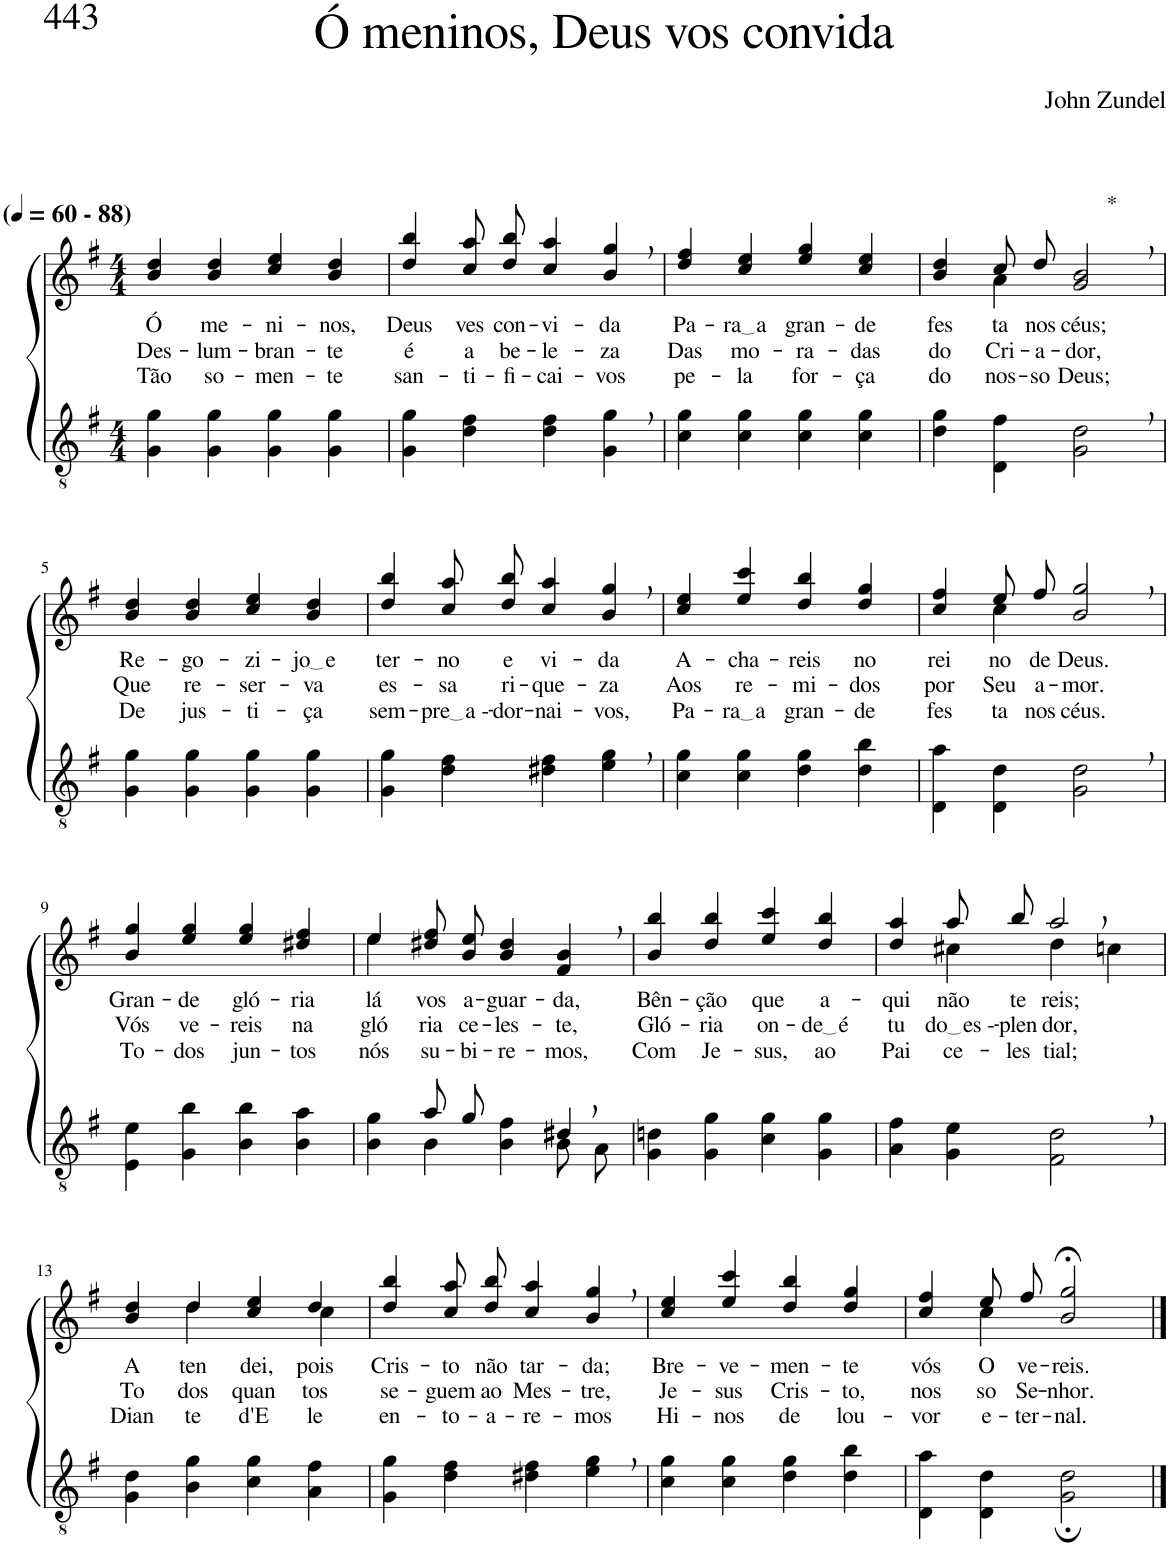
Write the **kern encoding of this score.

**kern	**kern	**text	**text	**text
*part2	*part1	*part1	*part1	*part1
*staff2	*staff1	*staff1	*staff1	*staff1
*I"Parte III e IV	*I"Parte I e II	*	*	*
*clefGv2	*clefG2	*	*	*
*Trd5c9	*Trd5c9	*	*	*
*k[f#]	*k[f#]	*	*	*
*M4/4	*M4/4	*	*	*
*MM60	*MM60	*	*	*
=1	=1	=1	=1	=1
!	!LO:TX:a:B:t=(	!	!	!
!	!LO:TX:a:B:t=- 88)	!	!	!
!	!	!LO:LY:b	!LO:LY:b	!LO:LY:b
4G\ 4g\	4b/ 4dd/	Ó	Des-	Tão
!	!	!LO:LY:b	!LO:LY:b	!LO:LY:b
4G\ 4g\	4b/ 4dd/	me-	-lum-	so-
!	!	!LO:LY:b	!LO:LY:b	!LO:LY:b
4G\ 4g\	4cc/ 4ee/	-ni-	-bran-	-men-
!	!	!LO:LY:b	!LO:LY:b	!LO:LY:b
4G\ 4g\	4b/ 4dd/	-nos,	-te	-te
=2	=2	=2	=2	=2
!	!	!LO:LY:b	!LO:LY:b	!LO:LY:b
4G\ 4g\	4dd/ 4bb/	Deus	é	san-
!	!	!LO:LY:b	!LO:LY:b	!LO:LY:b
4d\ 4f#\	8cc\ 8aa\L	ves	a	-ti-
!	!	!LO:LY:b	!LO:LY:b	!LO:LY:b
.	8dd\ 8bb\J	con-	be-	-fi-
!	!	!LO:LY:b	!LO:LY:b	!LO:LY:b
4d\ 4f#\	4cc/ 4aa/	-vi-	-le-	-cai-
!	!	!LO:LY:b	!LO:LY:b	!LO:LY:b
4G\, 4g\,	4b/, 4gg/,	-da	-za	-vos
=3	=3	=3	=3	=3
!	!	!LO:LY:b	!LO:LY:b	!LO:LY:b
4c\ 4g\	4dd/ 4ff#/	Pa-	Das	pe-
!	!	!LO:LY:b	!LO:LY:b	!LO:LY:b
4c\ 4g\	4cc/ 4ee/	ra a	mo-	-la
!	!	!LO:LY:b	!LO:LY:b	!LO:LY:b
4c\ 4g\	4ee/ 4gg/	gran-	-ra-	for-
!	!	!LO:LY:b	!LO:LY:b	!LO:LY:b
4c\ 4g\	4cc/ 4ee/	-de	-das	-ça
=4	=4	=4	=4	=4
!	!	!LO:LY:b	!LO:LY:b	!LO:LY:b
*	*^	*	*	*
4d\ 4g\	4b/ 4dd/	4ryy	fes-	do	do
!	!	!	!LO:LY:b	!LO:LY:b	!LO:LY:b
4D\ 4f#\	8cc/L	4a\	-ta	Cri-	nos-
!	!	!	!LO:LY:b	!LO:LY:b	!LO:LY:b
.	8dd/J	.	nos	-a-	-so
!	!LO:TX:a:t=*	!	!	!	!
!	!	!	!LO:LY:b	!LO:LY:b	!LO:LY:b
2G\, 2d\,	2g/, 2b/,	2ryy	céus;	-dor,	Deus;
!!LO:LB:g=z
=5	=5	=5	=5	=5	=5
!	!	!	!LO:LY:b	!LO:LY:b	!LO:LY:b
*	*v	*v	*	*	*
4G\ 4g\	4b/ 4dd/	Re-	Que	De
!	!	!LO:LY:b	!LO:LY:b	!LO:LY:b
4G\ 4g\	4b/ 4dd/	-go-	re-	jus-
!	!	!LO:LY:b	!LO:LY:b	!LO:LY:b
4G\ 4g\	4cc/ 4ee/	-zi-	-ser-	-ti-
!	!	!LO:LY:b	!LO:LY:b	!LO:LY:b
4G\ 4g\	4b/ 4dd/	jo e	-va	-ça
=6	=6	=6	=6	=6
!	!	!LO:LY:b	!LO:LY:b	!LO:LY:b
4G\ 4g\	4dd/ 4bb/	ter-	es-	sem-
!	!	!LO:LY:b	!LO:LY:b	!LO:LY:b
4d\ 4f#\	8cc\ 8aa\L	-no	-sa	pre a -
!	!	!LO:LY:b	!LO:LY:b	!LO:LY:b
.	8dd\ 8bb\J	e	ri-	-dor-
!	!	!LO:LY:b	!LO:LY:b	!LO:LY:b
4d#X\ 4f#\	4cc/ 4aa/	vi-	-que-	-nai-
!	!	!LO:LY:b	!LO:LY:b	!LO:LY:b
4e\, 4g\,	4b/, 4gg/,	-da	-za	-vos,
=7	=7	=7	=7	=7
!	!	!LO:LY:b	!LO:LY:b	!LO:LY:b
4c\ 4g\	4cc/ 4ee/	A-	Aos	Pa-
!	!	!LO:LY:b	!LO:LY:b	!LO:LY:b
4c\ 4g\	4ee/ 4ccc/	-cha-	re-	ra a
!	!	!LO:LY:b	!LO:LY:b	!LO:LY:b
4d\ 4g\	4dd/ 4bb/	-reis	-mi-	gran-
!	!	!LO:LY:b	!LO:LY:b	!LO:LY:b
4d\ 4b\	4dd/ 4gg/	no	-dos	-de
=8	=8	=8	=8	=8
!	!	!LO:LY:b	!LO:LY:b	!LO:LY:b
*	*^	*	*	*
4D\ 4a\	4cc/ 4ff#/	4ryy	rei-	por	fes-
!	!	!	!LO:LY:b	!LO:LY:b	!LO:LY:b
4D\ 4d\	8ee/L	4cc\	-no	Seu	-ta
!	!	!	!LO:LY:b	!LO:LY:b	!LO:LY:b
.	8ff#/J	.	de	a-	nos
!	!	!	!LO:LY:b	!LO:LY:b	!LO:LY:b
2G\, 2d\,	2b/, 2gg/,	2ryy	Deus.	-mor.	céus.
!!LO:LB:g=z
=9	=9	=9	=9	=9	=9
!	!	!	!LO:LY:b	!LO:LY:b	!LO:LY:b
*	*v	*v	*	*	*
4E\ 4e\	4b/ 4gg/	Gran-	Vós	To-
!	!	!LO:LY:b	!LO:LY:b	!LO:LY:b
4G\ 4b\	4ee/ 4gg/	-de	ve-	-dos
!	!	!LO:LY:b	!LO:LY:b	!LO:LY:b
4B\ 4b\	4ee/ 4gg/	gló-	-reis	jun-
!	!	!LO:LY:b	!LO:LY:b	!LO:LY:b
4B\ 4a\	4dd#X/ 4ff#/	-ria	na	-tos
=10	=10	=10	=10	=10
*^	*	*	*	*
!	!	!	!LO:LY:b	!LO:LY:b	!LO:LY:b
*	*	*^	*	*	*
4ryy	4B\ 4g\	4ee\	4ee/	lá	gló-	nós
!	!	!	!	!LO:LY:b	!LO:LY:b	!LO:LY:b
8a/L	4B\	2.ryy	8dd#X\ 8ff#\L	vos	-ria	su-
!	!	!	!	!LO:LY:b	!LO:LY:b	!LO:LY:b
8g/J	.	.	8b\ 8ee\J	a-	ce-	-bi-
!	!	!	!	!LO:LY:b	!LO:LY:b	!LO:LY:b
4ryy	4B\ 4f#\	.	4b/ 4dd#/	-guar-	-les-	-re-
!	!	!	!	!LO:LY:b	!LO:LY:b	!LO:LY:b
4d#X,/	8B\L	.	4f#/ 4b/	-da,	-te,	-mos,
.	8A\J	.	.	.	.	.
*	*	*v	*v	*	*	*
=11	=11	=11	=11	=11	=11
!	!	!	!LO:LY:b	!LO:LY:b	!LO:LY:b
*v	*v	*	*	*	*
4G\ 4dn\	4b/ 4bb/	Bên-	Gló-	Com
!	!	!LO:LY:b	!LO:LY:b	!LO:LY:b
4G\ 4g\	4dd/ 4bb/	-ção	-ria	Je-
!	!	!LO:LY:b	!LO:LY:b	!LO:LY:b
4c\ 4g\	4ee/ 4ccc/	que	on-	-sus,
!	!	!LO:LY:b	!LO:LY:b	!LO:LY:b
4G\ 4g\	4dd/ 4bb/	a-	de é	ao
=12	=12	=12	=12	=12
!	!	!LO:LY:b	!LO:LY:b	!LO:LY:b
*	*^	*	*	*
4A\ 4f#\	4dd/ 4aa/	4ryy	-qui	tu-	Pai
!	!	!	!LO:LY:b	!LO:LY:b	!LO:LY:b
4G\ 4e\	8aa/L	4cc#X\	não	do es -	ce-
!	!	!	!LO:LY:b	!LO:LY:b	!LO:LY:b
.	8bb/J	.	te-	plen-	-les-
!	!	!	!LO:LY:b	!LO:LY:b	!LO:LY:b
2F#\, 2d\,	2aa,/	4dd\	-reis;	-dor,	-tial;
.	.	4ccn\	.	.	.
!!LO:LB:g=z	!!
=13	=13	=13	=13	=13	=13
!	!	!	!LO:LY:b	!LO:LY:b	!LO:LY:b
4G\ 4d\	4b/ 4dd/	4ryy	A-	To-	Dian-
!	!	!	!LO:LY:b	!LO:LY:b	!LO:LY:b
4B\ 4g\	4dd/	4dd\	-ten-	-dos	-te
!	!	!	!LO:LY:b	!LO:LY:b	!LO:LY:b
4c\ 4g\	4cc/ 4ee/	4ryy	-dei,	quan-	d'E-
!	!	!	!LO:LY:b	!LO:LY:b	!LO:LY:b
4A\ 4f#\	4dd/	4cc\	pois	-tos	-le
=14	=14	=14	=14	=14	=14
!	!	!	!LO:LY:b	!LO:LY:b	!LO:LY:b
*	*v	*v	*	*	*
4G\ 4g\	4dd/ 4bb/	Cris-	se-	en-
!	!	!LO:LY:b	!LO:LY:b	!LO:LY:b
4d\ 4f#\	8cc\ 8aa\L	-to	-guem	-to-
!	!	!LO:LY:b	!LO:LY:b	!LO:LY:b
.	8dd\ 8bb\J	não	ao	-a-
!	!	!LO:LY:b	!LO:LY:b	!LO:LY:b
4d#X\ 4f#\	4cc/ 4aa/	tar-	Mes-	-re-
!	!	!LO:LY:b	!LO:LY:b	!LO:LY:b
4e\, 4g\,	4b/, 4gg/,	-da;	-tre,	-mos
=15	=15	=15	=15	=15
!	!	!LO:LY:b	!LO:LY:b	!LO:LY:b
4c\ 4g\	4cc/ 4ee/	Bre-	Je-	Hi-
!	!	!LO:LY:b	!LO:LY:b	!LO:LY:b
4c\ 4g\	4ee/ 4ccc/	-ve-	-sus	-nos
!	!	!LO:LY:b	!LO:LY:b	!LO:LY:b
4d\ 4g\	4dd/ 4bb/	-men-	Cris-	de
!	!	!LO:LY:b	!LO:LY:b	!LO:LY:b
4d\ 4b\	4dd/ 4gg/	-te	-to,	lou-
=16	=16	=16	=16	=16
!	!	!LO:LY:b	!LO:LY:b	!LO:LY:b
*	*^	*	*	*
4D\ 4a\	4cc/ 4ff#/	4ryy	vós	nos-	-vor
!	!	!	!LO:LY:b	!LO:LY:b	!LO:LY:b
4D\ 4d\	8ee/L	4cc\	O	-so	e-
!	!	!	!LO:LY:b	!LO:LY:b	!LO:LY:b
.	8ff#/J	.	ve-	Se-	-ter-
!	!	!	!LO:LY:b	!LO:LY:b	!LO:LY:b
2G\; 2d\;	2b/;< 2gg/;<	2ryy	-reis.	-nhor.	-nal.
*	*v	*v	*	*	*
==	==	==	==	==
*-	*-	*-	*-	*-
